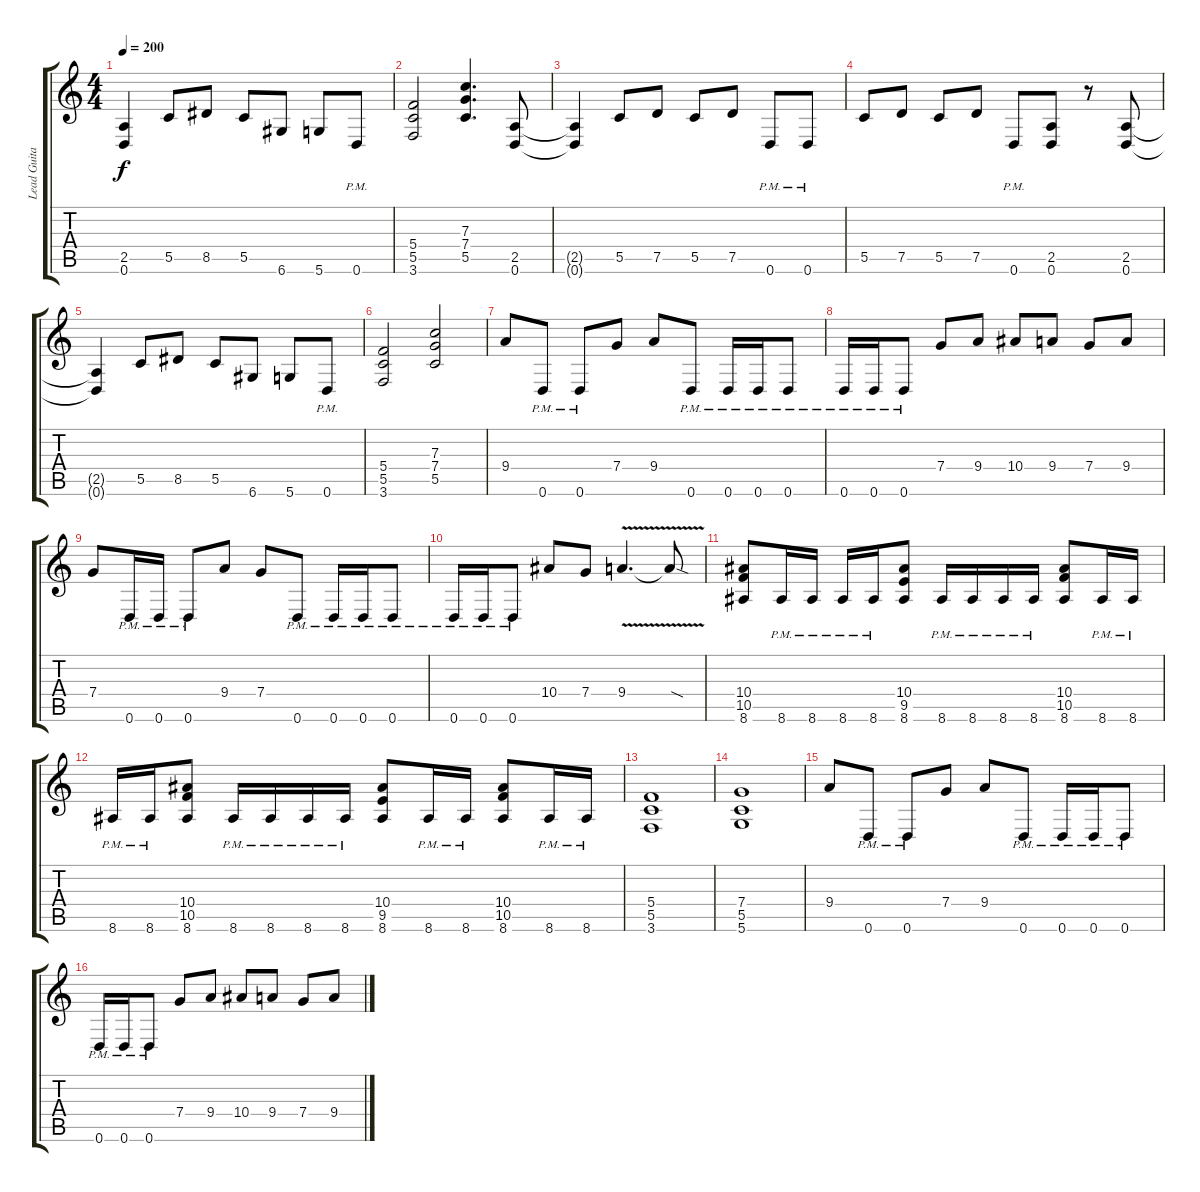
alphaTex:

\track ("Lead Guitar 1" "Lead Guita") {instrument distortionguitar}
\staff {score tabs}
\tuning (D4 A3 F3 C3 G2 D2) {hide}
\ts (4 4)
\tempo 200
\clef g2
\ks c
(2.5{t} 0.6{t}).4{dy f} 5.5.8 8.5.8 5.5.8 6.6.8 5.6.8 0.6{pm}.8 |
(5.4 5.5 3.6).2 (7.3 7.4 5.5).4{d} (2.5 0.6).8 |
(2.5{t} 0.6{t}).4 5.5.8 7.5.8 5.5.8 7.5.8 0.6{pm}.8 0.6{pm}.8 |
5.5.8 7.5.8 5.5.8 7.5.8 0.6{pm}.8 (2.5 0.6).8 r.8 (2.5 0.6).8 |
(2.5{t} 0.6{t}).4 5.5.8 8.5.8 5.5.8 6.6.8 5.6.8 0.6{pm}.8 |
(5.4 5.5 3.6).2 (7.3 7.4 5.5).2 |
9.4.8 0.6{pm}.8 0.6{pm}.8 7.4.8 9.4.8 0.6{pm}.8 0.6{pm}.16 0.6{pm}.16 0.6{pm}.8 |
0.6{pm}.16 0.6{pm}.16 0.6{pm}.8 7.4.8 9.4.8 10.4.8 9.4.8 7.4.8 9.4.8 |
7.4.8 0.6{pm}.16 0.6{pm}.16 0.6{pm}.8 9.4.8 7.4.8 0.6{pm}.8 0.6{pm}.16 0.6{pm}.16 0.6{pm}.8 |
0.6{pm}.16 0.6{pm}.16 0.6{pm}.8 10.4.8 7.4.8 9.4{v}.4{d} 9.4{sod t}.8 |
(10.4 10.5 8.6).8 8.6{pm}.16 8.6{pm}.16 8.6{pm}.16 8.6{pm}.16 (10.4 9.5 8.6).8 8.6{pm}.16 8.6{pm}.16 8.6{pm}.16 8.6{pm}.16 (10.4 10.5 8.6).8 8.6{pm}.16 8.6{pm}.16 |
8.6{pm}.16 8.6{pm}.16 (10.4 10.5 8.6).8 8.6{pm}.16 8.6{pm}.16 8.6{pm}.16 8.6{pm}.16 (10.4 9.5 8.6).8 8.6{pm}.16 8.6{pm}.16 (10.4 10.5 8.6).8 8.6{pm}.16 8.6{pm}.16 |
(5.4 5.5 3.6).1 |
(7.4 5.5 5.6).1 |
9.4.8 0.6{pm}.8 0.6{pm}.8 7.4.8 9.4.8 0.6{pm}.8 0.6{pm}.16 0.6{pm}.16 0.6{pm}.8 |
0.6{pm}.16 0.6{pm}.16 0.6{pm}.8 7.4.8 9.4.8 10.4.8 9.4.8 7.4.8 9.4.8
